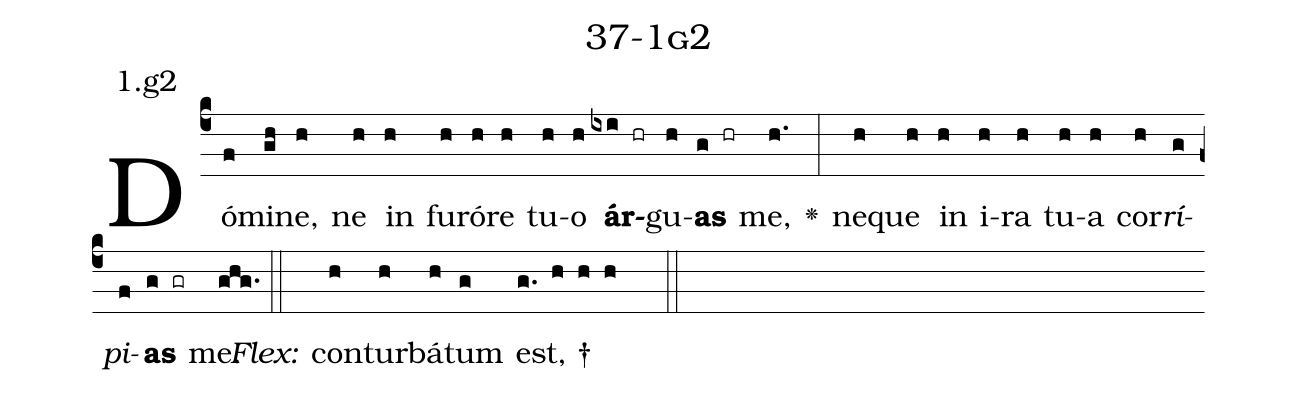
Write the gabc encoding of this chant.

name: 37-1g2;
annotation: 1.g2;
%%
(c4)Dó(f)mi(gh)ne,(h) ne(h) in(h) fu(h)ró(h)re(h) tu(h)o(h) <b>ár</b>(ixi hr)gu(h)<b>as</b>(g hr) me,(h.) <v>\greheightstar</v>(:) ne(h)que(h) in(h) i(h)ra(h) tu(h)a(h) cor(h)<i>rí</i>(g)<i>pi</i>(f)<b>as</b>(g gr) me.(ghg.) (::)
<i>Flex:</i>()  con(h)tur(h)bá(h)tum(g) est, †(g. h h h  ::)

%E(h) u(h) o(g) u(f) a(g) e.(ghg.) (::)
